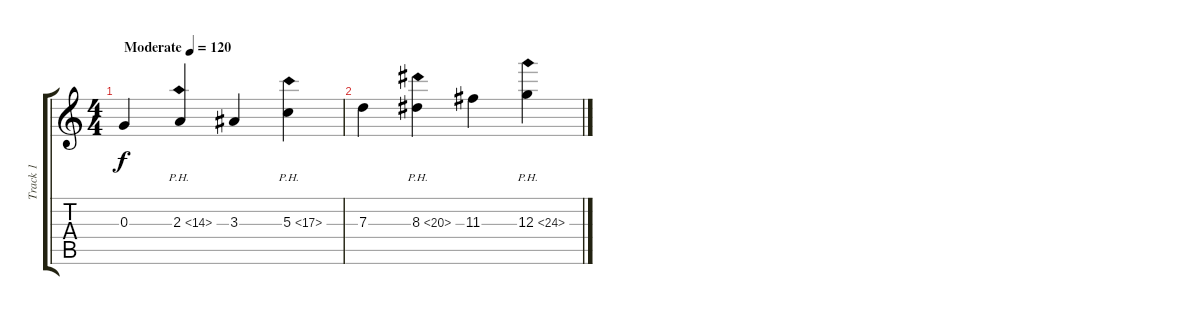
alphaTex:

\track ("Track 1" "Track 1") {instrument acousticguitarsteel}
\staff {score tabs}
\tuning (E4 B3 G3 D3 A2 E2) {hide}
\ts (4 4)
\tempo (120 "Moderate")
\clef g2
\ks c
0.3.4{dy f instrument acousticguitarsteel} 2.3{ph 12}.4 3.3.4 5.3{ph 12}.4 |
7.3.4 8.3{ph 12}.4 11.3.4 12.3{ph 12}.4
